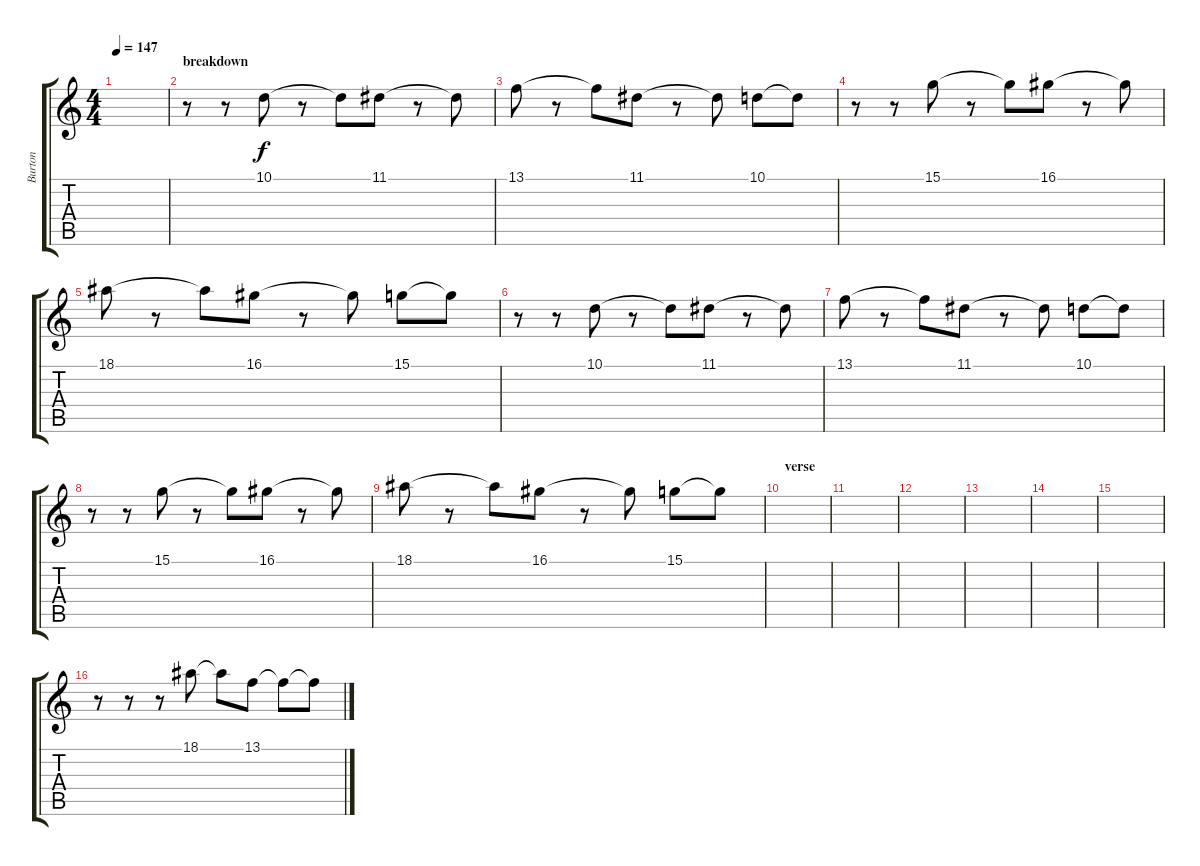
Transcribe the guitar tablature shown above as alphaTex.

\track ("Burton" "Burton") {instrument fx7echoes}
\staff {score tabs}
\tuning (E4 B3 G3 D3 A2 E2) {hide}
\ts (4 4)
\tempo 147
\clef g2
\ks c
|
\section ("" "breakdown")
r.8 r.8 10.1.8 r.8 10.1{t}.8 11.1.8 r.8 11.1{t}.8 |
13.1.8 r.8 13.1{t}.8 11.1.8 r.8 11.1{t}.8 10.1.8 10.1{t}.8 |
r.8 r.8 15.1.8 r.8 15.1{t}.8 16.1.8 r.8 16.1{t}.8 |
18.1.8 r.8 18.1{t}.8 16.1.8 r.8 16.1{t}.8 15.1.8 15.1{t}.8 |
r.8 r.8 10.1.8 r.8 10.1{t}.8 11.1.8 r.8 11.1{t}.8 |
13.1.8 r.8 13.1{t}.8 11.1.8 r.8 11.1{t}.8 10.1.8 10.1{t}.8 |
r.8 r.8 15.1.8 r.8 15.1{t}.8 16.1.8 r.8 16.1{t}.8 |
18.1.8 r.8 18.1{t}.8 16.1.8 r.8 16.1{t}.8 15.1.8 15.1{t}.8 |
\section ("" "verse")
|
|
|
|
|
|
r.8{volume 7} r.8 r.8 18.1.8 18.1{t}.8 13.1.8 13.1{t}.8 13.1{t}.8
